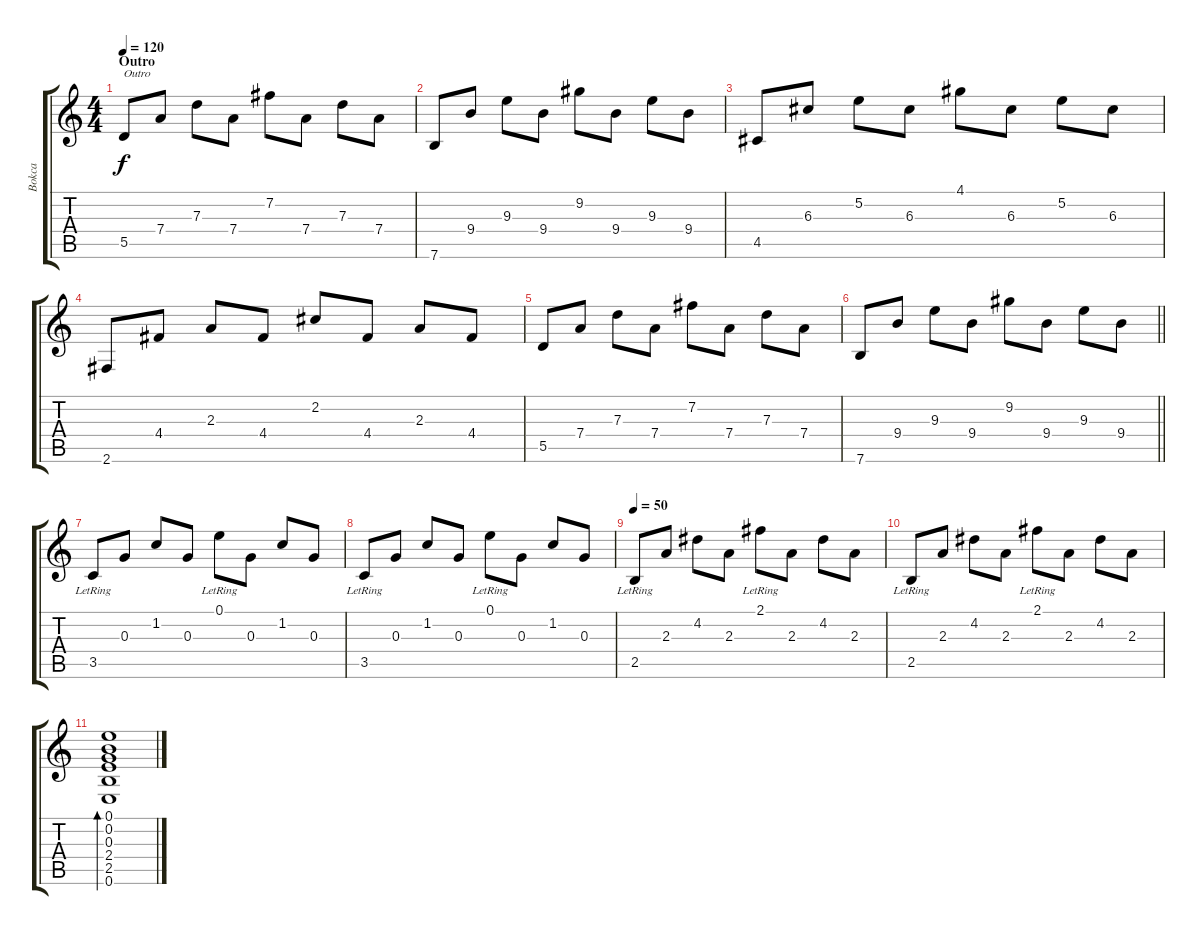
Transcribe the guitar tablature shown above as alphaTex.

\track ("Bokca" "Bokca") {instrument acousticguitarnylon}
\staff {score tabs}
\tuning (E4 B3 G3 D3 A2 E2) {hide}
\ts (4 4)
\section ("" "Outro")
\tempo 120
\clef g2
\ks c
5.5.8{txt "Outro" dy f instrument acousticguitarnylon} 7.4.8 7.3.8 7.4.8 7.2.8 7.4.8 7.3.8 7.4.8 |
7.6.8 9.4.8 9.3.8 9.4.8 9.2.8 9.4.8 9.3.8 9.4.8 |
4.5.8 6.3.8 5.2.8 6.3.8 4.1.8 6.3.8 5.2.8 6.3.8 |
2.6.8 4.4.8 2.3.8 4.4.8 2.2.8 4.4.8 2.3.8 4.4.8 |
5.5.8 7.4.8 7.3.8 7.4.8 7.2.8 7.4.8 7.3.8 7.4.8 |
\barLineRight lightlight
7.6.8 9.4.8 9.3.8 9.4.8 9.2.8 9.4.8 9.3.8 9.4.8 |
3.5{lr}.8 0.3.8 1.2.8 0.3.8 0.1{lr}.8 0.3.8 1.2.8 0.3.8 |
3.5{lr}.8 0.3.8 1.2.8 0.3.8 0.1{lr}.8 0.3.8 1.2.8 0.3.8 |
\tempo 50
2.5{lr}.8 2.3.8 4.2.8 2.3.8 2.1{lr}.8 2.3.8 4.2.8 2.3.8 |
2.5{lr}.8 2.3.8 4.2.8 2.3.8 2.1{lr}.8 2.3.8 4.2.8 2.3.8 |
(0.1 0.2 0.3 2.4 2.5 0.6).1{bd 30}
